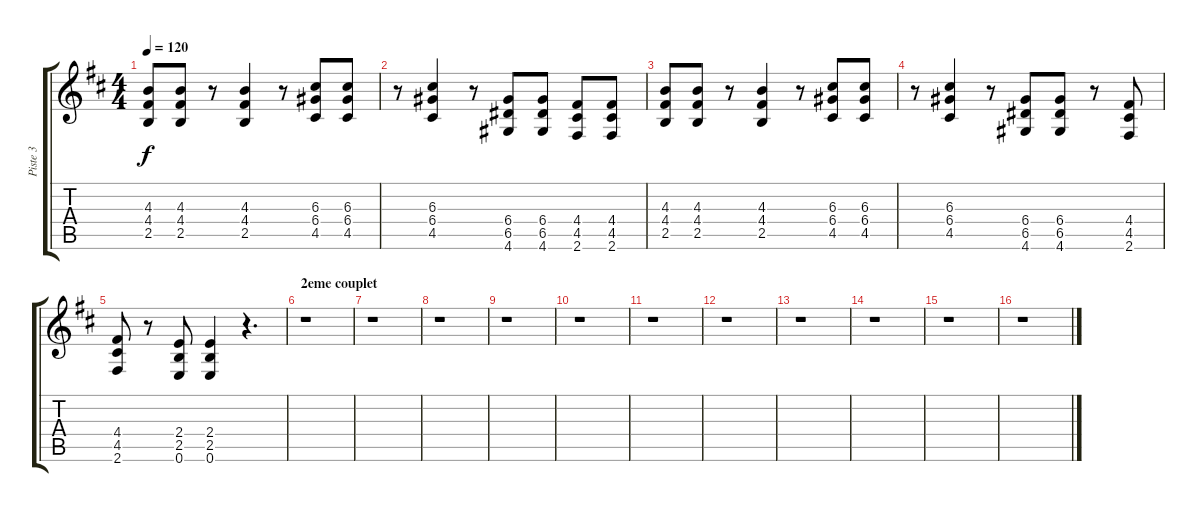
\track ("Piste 3" "Piste 3") {instrument distortionguitar}
\staff {score tabs}
\tuning (E4 B3 G3 D3 A2 E2) {hide}
\ts (4 4)
\tempo 120
\clef g2
\ks d
(4.3 4.4 2.5).8{dy f} (4.3 4.4 2.5).8 r.8 (4.3 4.4 2.5).4 r.8 (6.3 6.4 4.5).8 (6.3 6.4 4.5).8 |
r.8 (6.3 6.4 4.5).4 r.8 (6.4 6.5 4.6).8 (6.4 6.5 4.6).8 (4.4 4.5 2.6).8 (4.4 4.5 2.6).8 |
(4.3 4.4 2.5).8 (4.3 4.4 2.5).8 r.8 (4.3 4.4 2.5).4 r.8 (6.3 6.4 4.5).8 (6.3 6.4 4.5).8 |
r.8 (6.3 6.4 4.5).4 r.8 (6.4 6.5 4.6).8 (6.4 6.5 4.6).8 r.8 (4.4 4.5 2.6).8 |
(4.4 4.5 2.6).8 r.8 (2.4 2.5 0.6).8 (2.4 2.5 0.6).4 r.4{d} |
\section ("" "2eme couplet")
r.1 |
r.1 |
r.1 |
r.1 |
r.1 |
r.1 |
r.1 |
r.1 |
r.1 |
r.1 |
r.1
